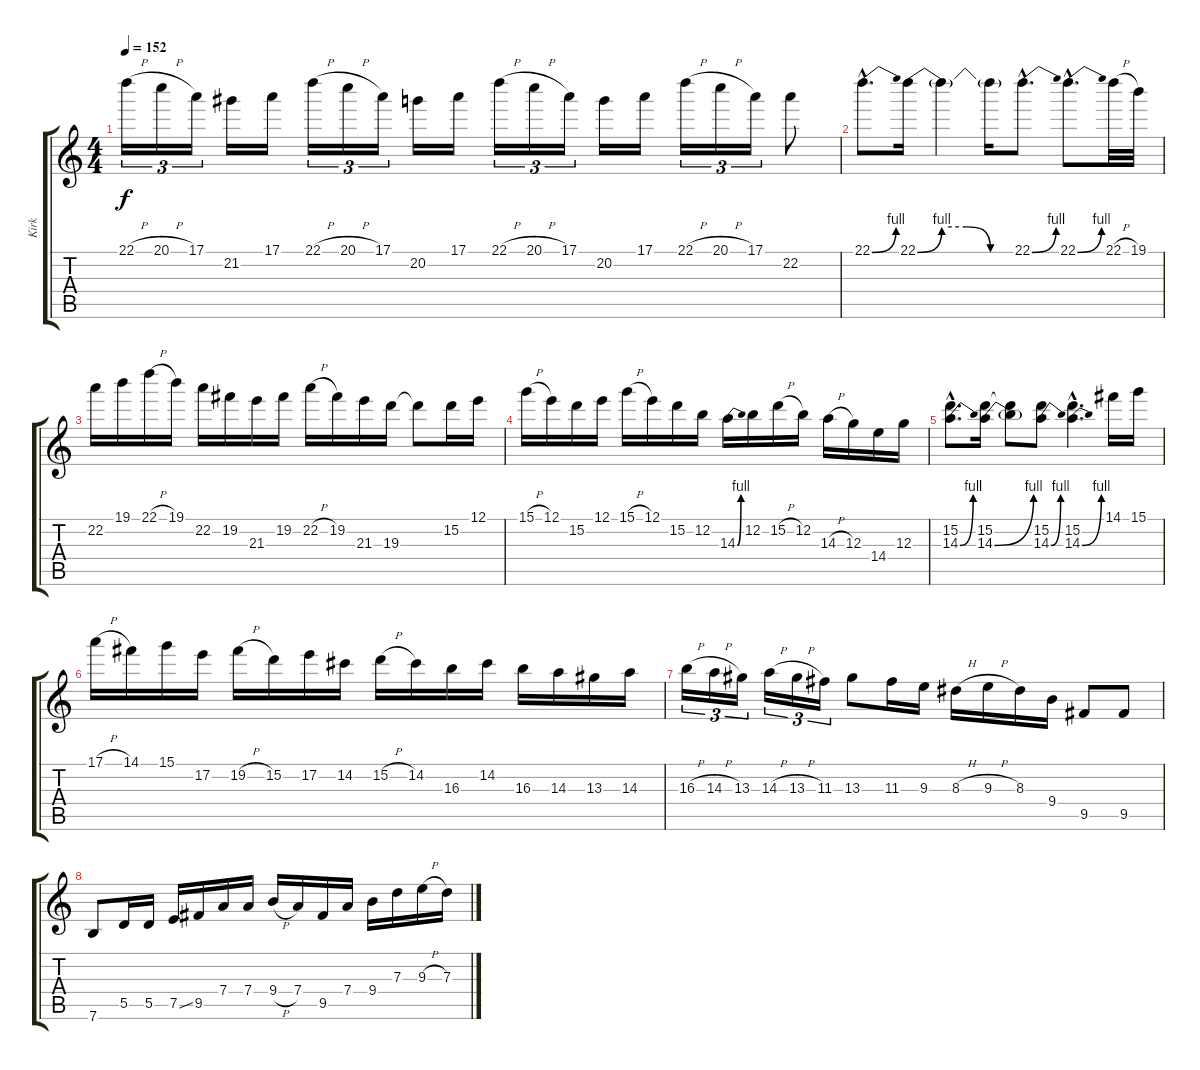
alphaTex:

\track ("Kirk" "Kirk") {instrument distortionguitar}
\staff {score tabs}
\tuning (E4 B3 G3 D3 A2 E2) {hide}
\ts (4 4)
\tempo 152
\clef g2
\ks c
22.1{h}.16{tu (3 2) dy f} 20.1{h}.16{tu (3 2)} 17.1.16{tu (3 2)} 21.2.16 17.1.16 22.1{h}.16{tu (3 2)} 20.1{h}.16{tu (3 2)} 17.1.16{tu (3 2)} 20.2.16 17.1.16 22.1{h}.16{tu (3 2)} 20.1{h}.16{tu (3 2)} 17.1.16{tu (3 2)} 20.2.16 17.1.16 22.1{h}.16{tu (3 2)} 20.1{h}.16{tu (3 2)} 17.1.16{tu (3 2)} 22.2.8 |
22.1{be (bend 0 0 60 4) hac}.8{d} 22.1{be (custom 0 0 15 4 30 4 45 0 60 0)}.16 22.1{t}.4 22.1{t}.16 22.1{be (bend 0 0 60 4) hac}.8{d} 22.1{be (bend 0 0 60 4) hac}.8{d} 22.1{h}.32 19.1.32 |
22.2.16 19.1.16 22.1{h}.16 19.1.16 22.2.16 19.2.16 21.3.16 19.2.16 22.2{h}.16 19.2.16 21.3.16 19.3.16 19.3{t}.8 15.2.16 12.1.16 |
15.1{h}.16 12.1.16 15.2.16 12.1.16 15.1{h}.16 12.1.16 15.2.16 12.2.16 14.3{be (bend 0 0 60 4)}.16 12.2.16 15.2{h}.16 12.2.16 14.3{h}.16 12.3.16 14.4.16 12.3.16 |
(15.2{hac} 14.3{be (bend 0 0 60 4) hac}).8{d} (15.2 14.3{be (bend 0 0 60 4)}).16 (15.2{t} 14.3{t}).8 (15.2 14.3{be (bend 0 0 60 4)}).8 (15.2{hac} 14.3{be (bend 0 0 60 4) hac}).4{d} 14.1.16 15.1.16 |
17.1{h}.16 14.1.16 15.1.16 17.2.16 19.2{h}.16 15.2.16 17.2.16 14.2.16 15.2{h}.16 14.2.16 16.3.16 14.2.16 16.3.16 14.3.16 13.3.16 14.3.16 |
16.3{h}.16{tu (3 2)} 14.3{h}.16{tu (3 2)} 13.3.16{tu (3 2)} 14.3{h}.16{tu (3 2)} 13.3{h}.16{tu (3 2)} 11.3.16{tu (3 2)} 13.3.8 11.3.16 9.3.16 8.3{h}.16 9.3{h}.16 8.3.16 9.4.16 9.5.8 9.5.8 |
7.6.8 5.5.16 5.5.16 7.5{ss}.16 9.5.16 7.4.16 7.4.16 9.4{h}.16 7.4.16 9.5.16 7.4.16 9.4.16 7.3.16 9.3{h}.16 7.3.16
